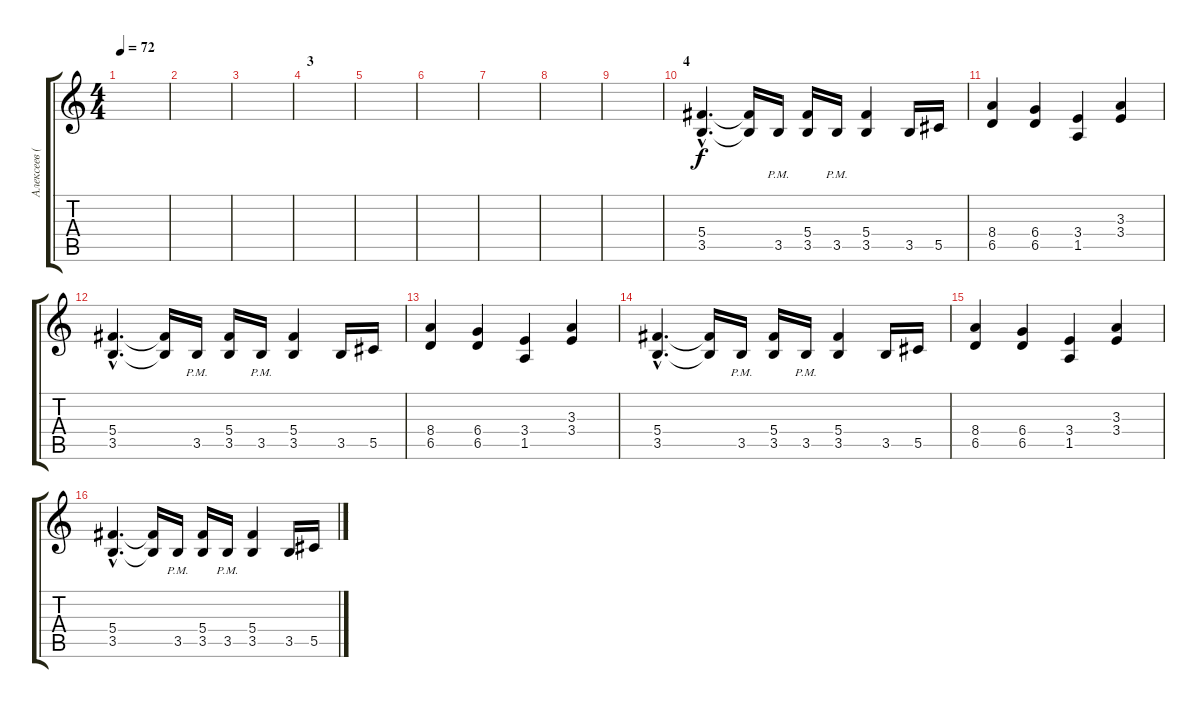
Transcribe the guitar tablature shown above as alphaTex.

\track ("Алексеев (Rhythm)" "Алексеев (") {instrument distortionguitar}
\staff {score tabs}
\tuning (Eb4 Bb3 Gb3 Db3 Ab2 Eb2) {hide}
\ts (4 4)
\tempo 72
\clef g2
\ks c
|
|
|
\section ("" "3")
|
|
|
|
|
|
\section ("" "4")
(5.4{hac} 3.5{hac}).4{d} (5.4{t} 3.5{t}).16 3.5{pm}.16 (5.4 3.5).16 3.5{pm}.16 (5.4 3.5).4 3.5.16 5.5.16 |
(8.4 6.5).4 (6.4 6.5).4 (3.4 1.5).4 (3.3 3.4).4 |
(5.4{hac} 3.5{hac}).4{d} (5.4{t} 3.5{t}).16 3.5{pm}.16 (5.4 3.5).16 3.5{pm}.16 (5.4 3.5).4 3.5.16 5.5.16 |
(8.4 6.5).4 (6.4 6.5).4 (3.4 1.5).4 (3.3 3.4).4 |
(5.4{hac} 3.5{hac}).4{d} (5.4{t} 3.5{t}).16 3.5{pm}.16 (5.4 3.5).16 3.5{pm}.16 (5.4 3.5).4 3.5.16 5.5.16 |
(8.4 6.5).4 (6.4 6.5).4 (3.4 1.5).4 (3.3 3.4).4 |
(5.4{hac} 3.5{hac}).4{d} (5.4{t} 3.5{t}).16 3.5{pm}.16 (5.4 3.5).16 3.5{pm}.16 (5.4 3.5).4 3.5.16 5.5.16
